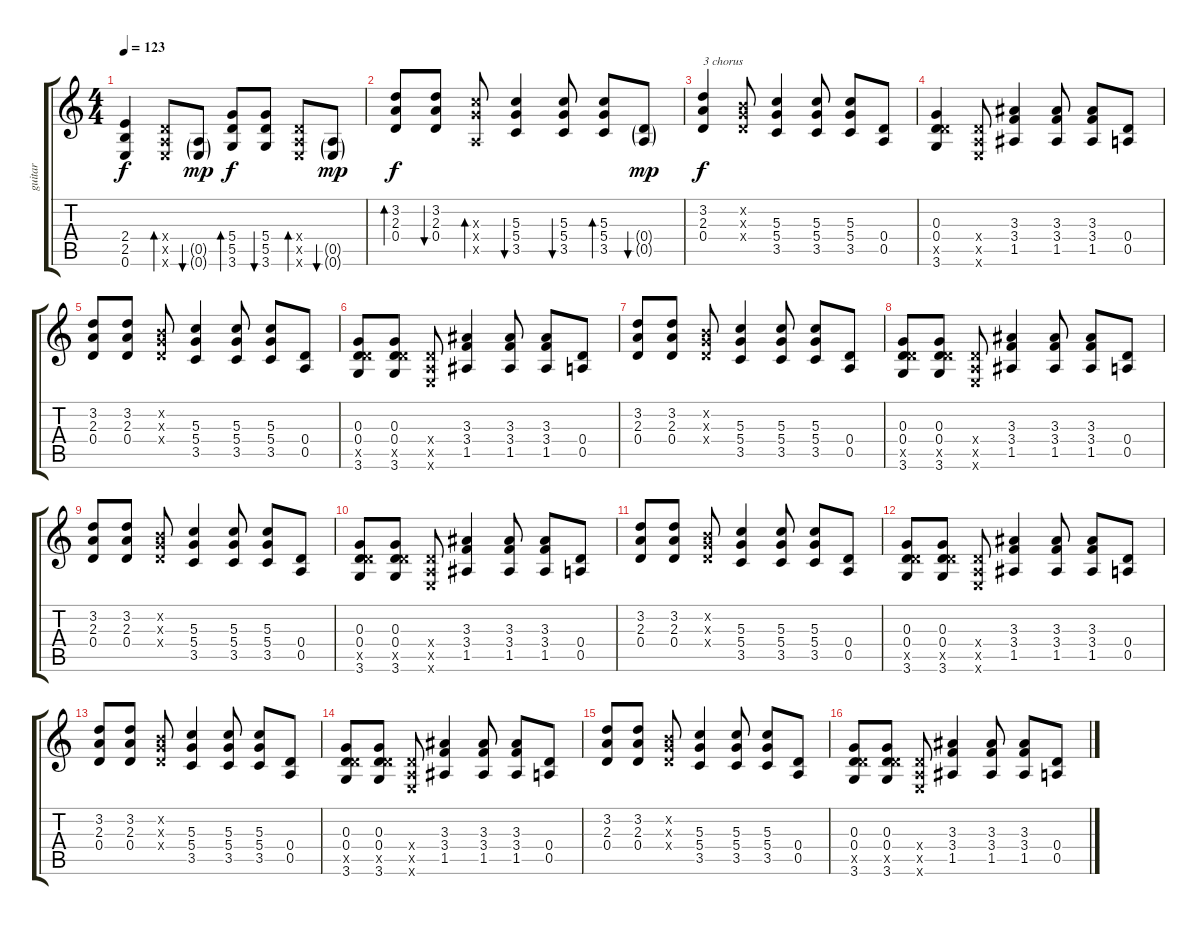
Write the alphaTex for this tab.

\track ("guitar" "guitar") {instrument acousticguitarsteel}
\staff {score tabs}
\tuning (E4 B3 G3 D3 A2 E2) {hide}
\ts (4 4)
\tempo 123
\clef g2
\ks c
(2.4 2.5 0.6).4{dy f} (0.4{x} 0.5{x} 0.6{x}).8{bd 60} (0.5{g} 0.6{g}).8{bu 60 dy mp} (5.4 5.5 3.6).8{bd 60 dy f} (5.4 5.5 3.6).8{bu 60} (0.4{x} 0.5{x} 0.6{x}).8{bd 60} (0.5{g} 0.6{g}).8{bu 60 dy mp} |
(3.2 2.3 0.4).8{bd 60 dy f} (3.2 2.3 0.4).8{bu 60} (5.3{x} 5.4{x} 0.5{x}).8{bd 60} (5.3 5.4 3.5).4{bu 60} (5.3 5.4 3.5).8{bu 60} (5.3 5.4 3.5).8{bd 60} (0.4{g} 0.5{g}).8{bu 60 dy mp} |
(3.2 2.3 0.4).4{txt "3 chorus" dy f} (0.2{x} 0.3{x} 0.4{x}).8 (5.3 5.4 3.5).4 (5.3 5.4 3.5).8 (5.3 5.4 3.5).8 (0.4 0.5).8 |
(0.3 0.4 5.5{x} 3.6).4 (0.4{x} 0.5{x} 0.6{x}).8 (3.3 3.4 1.5).4 (3.3 3.4 1.5).8 (3.3 3.4 1.5).8 (0.4 0.5).8 |
(3.2 2.3 0.4).8 (3.2 2.3 0.4).8 (0.2{x} 0.3{x} 0.4{x}).8 (5.3 5.4 3.5).4 (5.3 5.4 3.5).8 (5.3 5.4 3.5).8 (0.4 0.5).8 |
(0.3 0.4 5.5{x} 3.6).8 (0.3 0.4 5.5{x} 3.6).8 (0.4{x} 0.5{x} 0.6{x}).8 (3.3 3.4 1.5).4 (3.3 3.4 1.5).8 (3.3 3.4 1.5).8 (0.4 0.5).8 |
(3.2 2.3 0.4).8 (3.2 2.3 0.4).8 (0.2{x} 0.3{x} 0.4{x}).8 (5.3 5.4 3.5).4 (5.3 5.4 3.5).8 (5.3 5.4 3.5).8 (0.4 0.5).8 |
(0.3 0.4 5.5{x} 3.6).8 (0.3 0.4 5.5{x} 3.6).8 (0.4{x} 0.5{x} 0.6{x}).8 (3.3 3.4 1.5).4 (3.3 3.4 1.5).8 (3.3 3.4 1.5).8 (0.4 0.5).8 |
(3.2 2.3 0.4).8 (3.2 2.3 0.4).8 (0.2{x} 0.3{x} 0.4{x}).8 (5.3 5.4 3.5).4 (5.3 5.4 3.5).8 (5.3 5.4 3.5).8 (0.4 0.5).8 |
(0.3 0.4 5.5{x} 3.6).8 (0.3 0.4 5.5{x} 3.6).8 (0.4{x} 0.5{x} 0.6{x}).8 (3.3 3.4 1.5).4 (3.3 3.4 1.5).8 (3.3 3.4 1.5).8 (0.4 0.5).8 |
(3.2 2.3 0.4).8 (3.2 2.3 0.4).8 (0.2{x} 0.3{x} 0.4{x}).8 (5.3 5.4 3.5).4 (5.3 5.4 3.5).8 (5.3 5.4 3.5).8 (0.4 0.5).8 |
(0.3 0.4 5.5{x} 3.6).8 (0.3 0.4 5.5{x} 3.6).8 (0.4{x} 0.5{x} 0.6{x}).8 (3.3 3.4 1.5).4 (3.3 3.4 1.5).8 (3.3 3.4 1.5).8 (0.4 0.5).8 |
(3.2 2.3 0.4).8 (3.2 2.3 0.4).8 (0.2{x} 0.3{x} 0.4{x}).8 (5.3 5.4 3.5).4 (5.3 5.4 3.5).8 (5.3 5.4 3.5).8 (0.4 0.5).8 |
(0.3 0.4 5.5{x} 3.6).8 (0.3 0.4 5.5{x} 3.6).8 (0.4{x} 0.5{x} 0.6{x}).8 (3.3 3.4 1.5).4 (3.3 3.4 1.5).8 (3.3 3.4 1.5).8 (0.4 0.5).8 |
(3.2 2.3 0.4).8 (3.2 2.3 0.4).8 (0.2{x} 0.3{x} 0.4{x}).8 (5.3 5.4 3.5).4 (5.3 5.4 3.5).8 (5.3 5.4 3.5).8 (0.4 0.5).8 |
(0.3 0.4 5.5{x} 3.6).8 (0.3 0.4 5.5{x} 3.6).8 (0.4{x} 0.5{x} 0.6{x}).8 (3.3 3.4 1.5).4 (3.3 3.4 1.5).8 (3.3 3.4 1.5).8 (0.4 0.5).8
